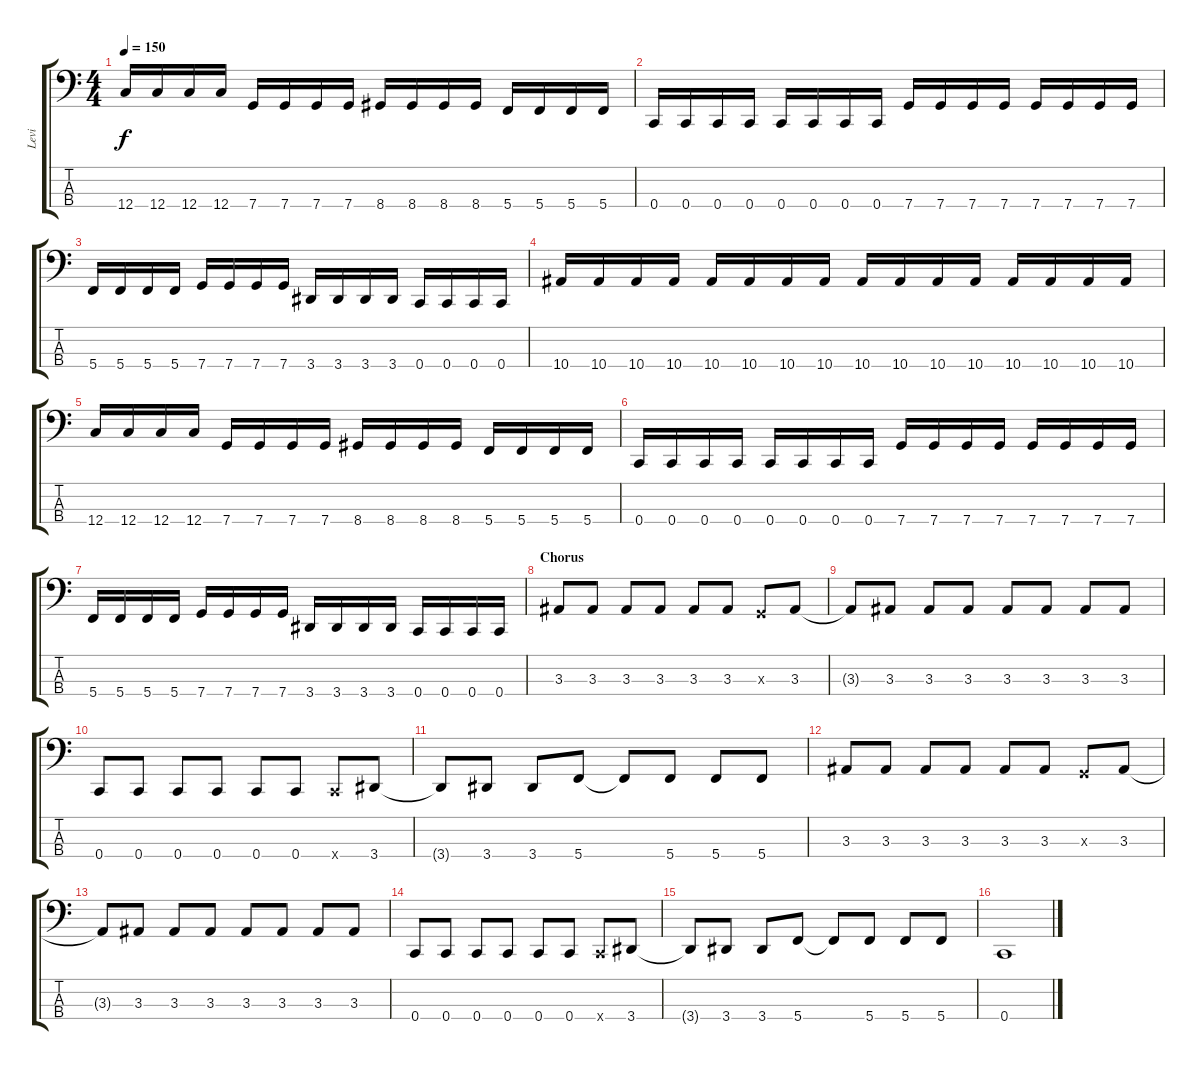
\track ("Levi" "Levi") {instrument electricbasspick}
\staff {score tabs}
\tuning (F2 C2 G1 C1) {hide}
\ts (4 4)
\tempo 150
\clef f4
\ks c
12.4.16{dy f} 12.4.16 12.4.16 12.4.16 7.4.16 7.4.16 7.4.16 7.4.16 8.4.16 8.4.16 8.4.16 8.4.16 5.4.16 5.4.16 5.4.16 5.4.16 |
0.4.16 0.4.16 0.4.16 0.4.16 0.4.16 0.4.16 0.4.16 0.4.16 7.4.16 7.4.16 7.4.16 7.4.16 7.4.16 7.4.16 7.4.16 7.4.16 |
5.4.16 5.4.16 5.4.16 5.4.16 7.4.16 7.4.16 7.4.16 7.4.16 3.4.16 3.4.16 3.4.16 3.4.16 0.4.16 0.4.16 0.4.16 0.4.16 |
10.4.16 10.4.16 10.4.16 10.4.16 10.4.16 10.4.16 10.4.16 10.4.16 10.4.16 10.4.16 10.4.16 10.4.16 10.4.16 10.4.16 10.4.16 10.4.16 |
12.4.16 12.4.16 12.4.16 12.4.16 7.4.16 7.4.16 7.4.16 7.4.16 8.4.16 8.4.16 8.4.16 8.4.16 5.4.16 5.4.16 5.4.16 5.4.16 |
0.4.16 0.4.16 0.4.16 0.4.16 0.4.16 0.4.16 0.4.16 0.4.16 7.4.16 7.4.16 7.4.16 7.4.16 7.4.16 7.4.16 7.4.16 7.4.16 |
5.4.16 5.4.16 5.4.16 5.4.16 7.4.16 7.4.16 7.4.16 7.4.16 3.4.16 3.4.16 3.4.16 3.4.16 0.4.16 0.4.16 0.4.16 0.4.16 |
\section ("" "Chorus")
3.3.8 3.3.8 3.3.8 3.3.8 3.3.8 3.3.8 0.3{x}.8 3.3.8 |
3.3{t}.8 3.3.8 3.3.8 3.3.8 3.3.8 3.3.8 3.3.8 3.3.8 |
0.4.8 0.4.8 0.4.8 0.4.8 0.4.8 0.4.8 0.4{x}.8 3.4.8 |
3.4{t}.8 3.4.8 3.4.8 5.4.8 5.4{t}.8 5.4.8 5.4.8 5.4.8 |
3.3.8 3.3.8 3.3.8 3.3.8 3.3.8 3.3.8 0.3{x}.8 3.3.8 |
3.3{t}.8 3.3.8 3.3.8 3.3.8 3.3.8 3.3.8 3.3.8 3.3.8 |
0.4.8 0.4.8 0.4.8 0.4.8 0.4.8 0.4.8 0.4{x}.8 3.4.8 |
3.4{t}.8 3.4.8 3.4.8 5.4.8 5.4{t}.8 5.4.8 5.4.8 5.4.8 |
0.4.1
